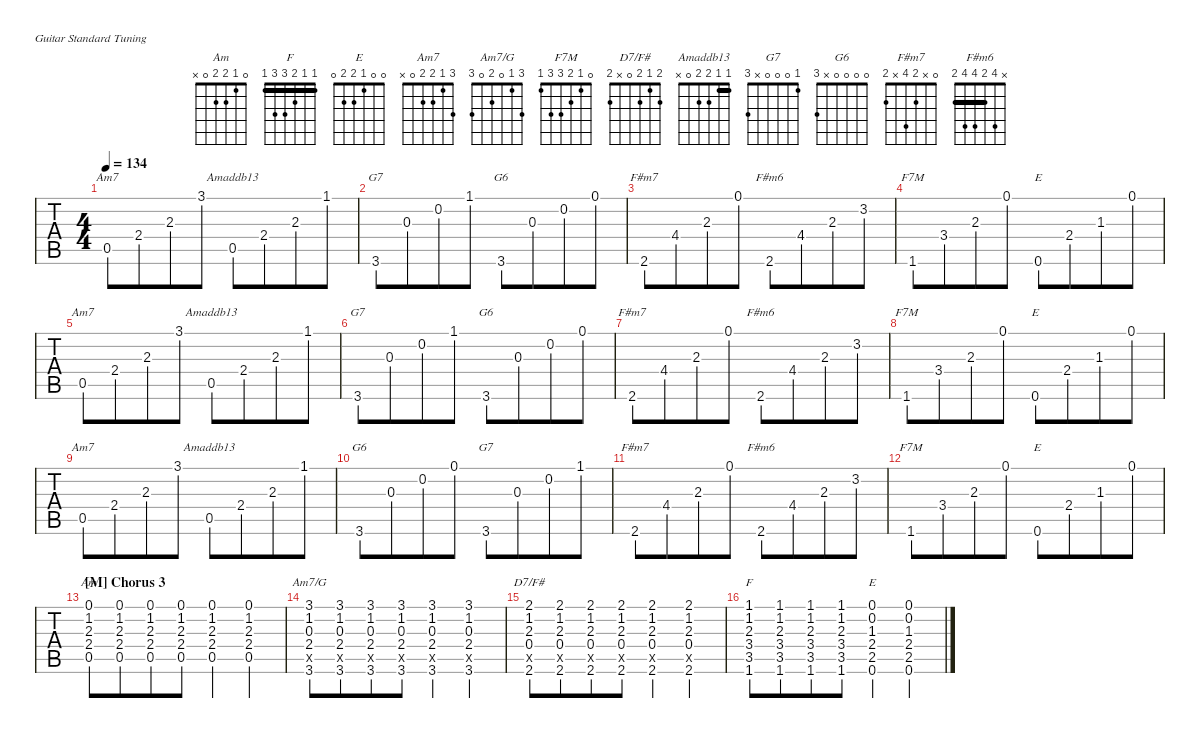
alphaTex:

\hideDynamics
\bracketExtendMode nobrackets
\singleTrackTrackNamePolicy hidden
\multiTrackTrackNamePolicy hidden
\firstSystemTrackNameMode fullname
\firstSystemTrackNameOrientation horizontal
\otherSystemsTrackNameOrientation horizontal
\track ("A.Guitar" "A-Gt") {multiBarRest instrument acousticguitarsteel}
\staff {tabs}
\tuning (E4 B3 G3 D3 A2 E2)
\chord ("Am" 0 1 2 2 0 x)
\chord ("F" 1 1 2 3 3 1) {barre (1 1)}
\chord ("E" 0 0 1 2 2 0)
\chord ("Am7" 3 1 2 2 0 x)
\chord ("Am7/G" 3 1 0 2 0 3)
\chord ("F7M" 0 1 2 3 3 1)
\chord ("D7/F#" 2 1 2 0 x 2)
\chord ("Amaddb13" 1 1 2 2 0 x) {barre 1}
\chord ("G7" 1 0 0 0 x 3)
\chord ("G6" 0 0 0 0 x 3)
\chord ("F#m7" 0 x 2 4 x 2)
\chord ("F#m6" x 4 2 4 4 2) {barre 2}
\ts (4 4)
\tempo 134
\clef g2
\ks aminor
0.5.8{ch "Am7" dy mf beam merge} 2.4.8{beam merge} 2.3.8{beam merge} 3.1.8 0.5.8{ch "Amaddb13" beam merge} 2.4.8{beam merge} 2.3.8{beam merge} 1.1.8 |
3.6.8{ch "G7" beam merge} 0.3.8{beam merge} 0.2.8{beam merge} 1.1.8 3.6.8{ch "G6" beam merge} 0.3.8{beam merge} 0.2.8{beam merge} 0.1.8 |
2.6{acc #}.8{ch "F#m7" beam merge} 4.4{acc #}.8{beam merge} 2.3.8{beam merge} 0.1.8 2.6{acc #}.8{ch "F#m6" beam merge} 4.4{acc #}.8{beam merge} 2.3.8{beam merge} 3.2.8 |
1.6.8{ch "F7M" beam merge} 3.4.8{beam merge} 2.3.8{beam merge} 0.1.8 0.6.8{ch "E" beam merge} 2.4.8{beam merge} 1.3{acc #}.8{beam merge} 0.1.8 |
0.5.8{ch "Am7" beam merge} 2.4.8{beam merge} 2.3.8{beam merge} 3.1.8 0.5.8{ch "Amaddb13" beam merge} 2.4.8{beam merge} 2.3.8{beam merge} 1.1.8 |
3.6.8{ch "G7" beam merge} 0.3.8{beam merge} 0.2.8{beam merge} 1.1.8 3.6.8{ch "G6" beam merge} 0.3.8{beam merge} 0.2.8{beam merge} 0.1.8 |
2.6{acc #}.8{ch "F#m7" beam merge} 4.4{acc #}.8{beam merge} 2.3.8{beam merge} 0.1.8 2.6{acc #}.8{ch "F#m6" beam merge} 4.4{acc #}.8{beam merge} 2.3.8{beam merge} 3.2.8 |
1.6.8{ch "F7M" beam merge} 3.4.8{beam merge} 2.3.8{beam merge} 0.1.8 0.6.8{ch "E" beam merge} 2.4.8{beam merge} 1.3{acc #}.8{beam merge} 0.1.8 |
0.5.8{ch "Am7" beam merge} 2.4.8{beam merge} 2.3.8{beam merge} 3.1.8 0.5.8{ch "Amaddb13" beam merge} 2.4.8{beam merge} 2.3.8{beam merge} 1.1.8 |
3.6.8{ch "G6" beam merge} 0.3.8{beam merge} 0.2.8{beam merge} 0.1.8 3.6.8{ch "G7" beam merge} 0.3.8{beam merge} 0.2.8{beam merge} 1.1.8 |
2.6{acc #}.8{ch "F#m7" beam merge} 4.4{acc #}.8{beam merge} 2.3.8{beam merge} 0.1.8 2.6{acc #}.8{ch "F#m6" beam merge} 4.4{acc #}.8{beam merge} 2.3.8{beam merge} 3.2.8 |
1.6.8{ch "F7M" beam merge} 3.4.8{beam merge} 2.3.8{beam merge} 0.1.8 0.6.8{ch "E" beam merge} 2.4.8{beam merge} 1.3{acc #}.8{beam merge} 0.1.8 |
\section ("M" "Chorus 3")
(0.1 1.2 2.3 2.4 0.5).8{ch "Am" beam merge} (0.1 1.2 2.3 2.4 0.5).8{beam merge} (0.1 1.2 2.3 2.4 0.5).8{beam merge} (0.1 1.2 2.3 2.4 0.5).8 (0.1{st} 1.2{st} 2.3{st} 2.4{st} 0.5{st}).4 (0.1{st} 1.2{st} 2.3{st} 2.4{st} 0.5{st}).4 |
(3.1 1.2 0.3 2.4 0.5{x} 3.6).8{ch "Am7/G" beam merge} (3.1 1.2 0.3 2.4 0.5{x} 3.6).8{beam merge} (3.1 1.2 0.3 2.4 0.5{x} 3.6).8{beam merge} (3.1 1.2 0.3 2.4 0.5{x} 3.6).8 (3.1{st} 1.2{st} 0.3{st} 2.4{st} 0.5{st x} 3.6{st}).4 (3.1{st} 1.2{st} 0.3{st} 2.4{st} 0.5{st x} 3.6{st}).4 |
(2.1{acc #} 1.2 2.3 0.4 0.5{x} 2.6{acc #}).8{ch "D7/F#" beam merge} (2.1{acc #} 1.2 2.3 0.4 0.5{x} 2.6{acc #}).8{beam merge} (2.1{acc #} 1.2 2.3 0.4 0.5{x} 2.6{acc #}).8{beam merge} (2.1{acc #} 1.2 2.3 0.4 0.5{x} 2.6{acc #}).8 (2.1{st acc #} 1.2{st} 2.3{st} 0.4{st} 0.5{st x} 2.6{st acc #}).4 (2.1{st acc #} 1.2{st} 2.3{st} 0.4{st} 0.5{st x} 2.6{st acc #}).4 |
(1.6 3.5 3.4 2.3 1.2 1.1).8{ch "F" beam merge} (1.6 3.5 3.4 2.3 1.2 1.1).8{beam merge} (1.6 3.5 3.4 2.3 1.2 1.1).8{beam merge} (1.6 3.5 3.4 2.3 1.2 1.1).8 (0.6{st} 2.5{st} 2.4{st} 1.3{st acc #} 0.2{st} 0.1{st}).4{ch "E"} (0.6{st} 2.5{st} 2.4{st} 1.3{st acc #} 0.2{st} 0.1{st}).4
